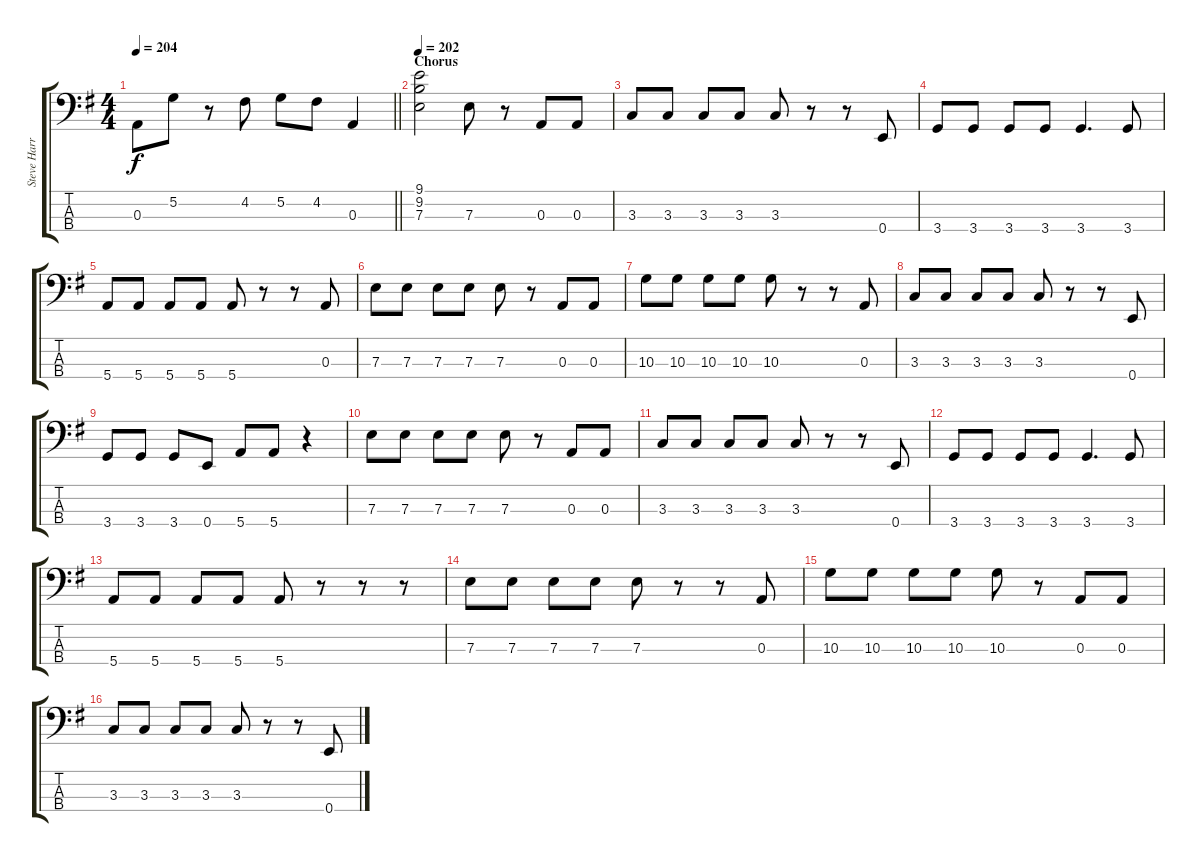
\track ("Steve Harris (Bass)" "Steve Harr") {instrument electricbassfinger}
\staff {score tabs}
\tuning (G2 D2 A1 E1) {hide}
\ts (4 4)
\tempo 204
\clef f4
\barLineRight lightlight
\ks eminor
0.3.8{dy f} 5.2.8 r.8 4.2.8 5.2.8 4.2.8 0.3.4 |
\section ("" "Chorus")
\tempo 202
(9.1 9.2 7.3).2 7.3.8 r.8 0.3.8 0.3.8 |
3.3.8 3.3.8 3.3.8 3.3.8 3.3.8 r.8 r.8 0.4.8 |
3.4.8 3.4.8 3.4.8 3.4.8 3.4.4{d} 3.4.8 |
5.4.8 5.4.8 5.4.8 5.4.8 5.4.8 r.8 r.8 0.3.8 |
7.3.8 7.3.8 7.3.8 7.3.8 7.3.8 r.8 0.3.8 0.3.8 |
10.3.8 10.3.8 10.3.8 10.3.8 10.3.8 r.8 r.8 0.3.8 |
3.3.8 3.3.8 3.3.8 3.3.8 3.3.8 r.8 r.8 0.4.8 |
3.4.8 3.4.8 3.4.8 0.4.8 5.4.8 5.4.8 r.4 |
7.3.8 7.3.8 7.3.8 7.3.8 7.3.8 r.8 0.3.8 0.3.8 |
3.3.8 3.3.8 3.3.8 3.3.8 3.3.8 r.8 r.8 0.4.8 |
3.4.8 3.4.8 3.4.8 3.4.8 3.4.4{d} 3.4.8 |
5.4.8 5.4.8 5.4.8 5.4.8 5.4.8 r.8 r.8 r.8 |
7.3.8 7.3.8 7.3.8 7.3.8 7.3.8 r.8 r.8 0.3.8 |
10.3.8 10.3.8 10.3.8 10.3.8 10.3.8 r.8 0.3.8 0.3.8 |
3.3.8 3.3.8 3.3.8 3.3.8 3.3.8 r.8 r.8 0.4.8
